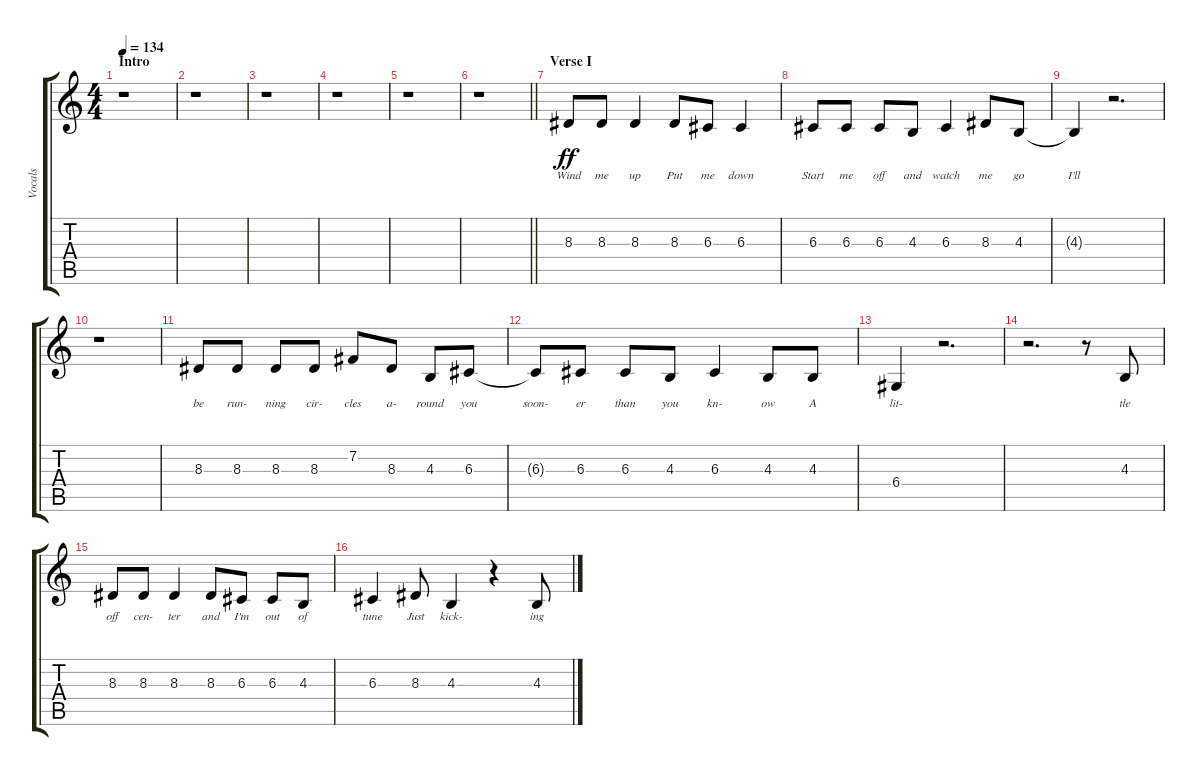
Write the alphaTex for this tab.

\track ("Vocals" "Vocals") {instrument tenorsax}
\staff {score tabs}
\tuning (E4 B3 G3 D3 A2 E2) {hide}
\ts (4 4)
\section ("" "Intro")
\tempo 134
\clef g2
\ks c
r.1{dy ff instrument tenorsax} |
r.1 |
r.1 |
r.1 |
r.1 |
\barLineRight lightlight
r.1 |
\section ("" "Verse I")
8.3.8{lyrics (0 "Wind") lyrics (1 "") lyrics (2 "") lyrics (3 "") lyrics (4 "")} 8.3.8{lyrics (0 "me") lyrics (1 "") lyrics (2 "") lyrics (3 "") lyrics (4 "")} 8.3.4{lyrics (0 "up") lyrics (1 "") lyrics (2 "") lyrics (3 "") lyrics (4 "")} 8.3.8{lyrics (0 "Put") lyrics (1 "") lyrics (2 "") lyrics (3 "") lyrics (4 "")} 6.3.8{lyrics (0 "me") lyrics (1 "") lyrics (2 "") lyrics (3 "") lyrics (4 "")} 6.3.4{lyrics (0 "down") lyrics (1 "") lyrics (2 "") lyrics (3 "") lyrics (4 "")} |
6.3.8{lyrics (0 "Start") lyrics (1 "") lyrics (2 "") lyrics (3 "") lyrics (4 "")} 6.3.8{lyrics (0 "me") lyrics (1 "") lyrics (2 "") lyrics (3 "") lyrics (4 "")} 6.3.8{lyrics (0 "off") lyrics (1 "") lyrics (2 "") lyrics (3 "") lyrics (4 "")} 4.3.8{lyrics (0 "and") lyrics (1 "") lyrics (2 "") lyrics (3 "") lyrics (4 "")} 6.3.4{lyrics (0 "watch") lyrics (1 "") lyrics (2 "") lyrics (3 "") lyrics (4 "")} 8.3.8{lyrics (0 "me") lyrics (1 "") lyrics (2 "") lyrics (3 "") lyrics (4 "")} 4.3.8{lyrics (0 "go") lyrics (1 "") lyrics (2 "") lyrics (3 "") lyrics (4 "")} |
4.3{t}.4{lyrics (0 "I'll") lyrics (1 "") lyrics (2 "") lyrics (3 "") lyrics (4 "")} r.2{d} |
r.1 |
8.3.8{lyrics (0 "be") lyrics (1 "") lyrics (2 "") lyrics (3 "") lyrics (4 "")} 8.3.8{lyrics (0 "run-") lyrics (1 "") lyrics (2 "") lyrics (3 "") lyrics (4 "")} 8.3.8{lyrics (0 "ning") lyrics (1 "") lyrics (2 "") lyrics (3 "") lyrics (4 "")} 8.3.8{lyrics (0 "cir-") lyrics (1 "") lyrics (2 "") lyrics (3 "") lyrics (4 "")} 7.2.8{lyrics (0 "cles") lyrics (1 "") lyrics (2 "") lyrics (3 "") lyrics (4 "")} 8.3.8{lyrics (0 "a-") lyrics (1 "") lyrics (2 "") lyrics (3 "") lyrics (4 "")} 4.3.8{lyrics (0 "round") lyrics (1 "") lyrics (2 "") lyrics (3 "") lyrics (4 "")} 6.3.8{lyrics (0 "you") lyrics (1 "") lyrics (2 "") lyrics (3 "") lyrics (4 "")} |
6.3{t}.8{lyrics (0 "soon-") lyrics (1 "") lyrics (2 "") lyrics (3 "") lyrics (4 "")} 6.3.8{lyrics (0 "er") lyrics (1 "") lyrics (2 "") lyrics (3 "") lyrics (4 "")} 6.3.8{lyrics (0 "than") lyrics (1 "") lyrics (2 "") lyrics (3 "") lyrics (4 "")} 4.3.8{lyrics (0 "you") lyrics (1 "") lyrics (2 "") lyrics (3 "") lyrics (4 "")} 6.3.4{lyrics (0 "kn-") lyrics (1 "") lyrics (2 "") lyrics (3 "") lyrics (4 "")} 4.3.8{lyrics (0 "ow") lyrics (1 "") lyrics (2 "") lyrics (3 "") lyrics (4 "")} 4.3.8{lyrics (0 "A") lyrics (1 "") lyrics (2 "") lyrics (3 "") lyrics (4 "")} |
6.4.4{lyrics (0 "lit-") lyrics (1 "") lyrics (2 "") lyrics (3 "") lyrics (4 "")} r.2{d} |
r.2{d} r.8 4.3.8{lyrics (0 "tle") lyrics (1 "") lyrics (2 "") lyrics (3 "") lyrics (4 "")} |
8.3.8{lyrics (0 "off") lyrics (1 "") lyrics (2 "") lyrics (3 "") lyrics (4 "")} 8.3.8{lyrics (0 "cen-") lyrics (1 "") lyrics (2 "") lyrics (3 "") lyrics (4 "")} 8.3.4{lyrics (0 "ter") lyrics (1 "") lyrics (2 "") lyrics (3 "") lyrics (4 "")} 8.3.8{lyrics (0 "and") lyrics (1 "") lyrics (2 "") lyrics (3 "") lyrics (4 "")} 6.3.8{lyrics (0 "I'm") lyrics (1 "") lyrics (2 "") lyrics (3 "") lyrics (4 "")} 6.3.8{lyrics (0 "out") lyrics (1 "") lyrics (2 "") lyrics (3 "") lyrics (4 "")} 4.3.8{lyrics (0 "of") lyrics (1 "") lyrics (2 "") lyrics (3 "") lyrics (4 "")} |
6.3.4{lyrics (0 "tune") lyrics (1 "") lyrics (2 "") lyrics (3 "") lyrics (4 "")} 8.3.8{lyrics (0 "Just") lyrics (1 "") lyrics (2 "") lyrics (3 "") lyrics (4 "")} 4.3.4{lyrics (0 "kick-") lyrics (1 "") lyrics (2 "") lyrics (3 "") lyrics (4 "")} r.4 4.3.8{lyrics (0 "ing") lyrics (1 "") lyrics (2 "") lyrics (3 "") lyrics (4 "")}
